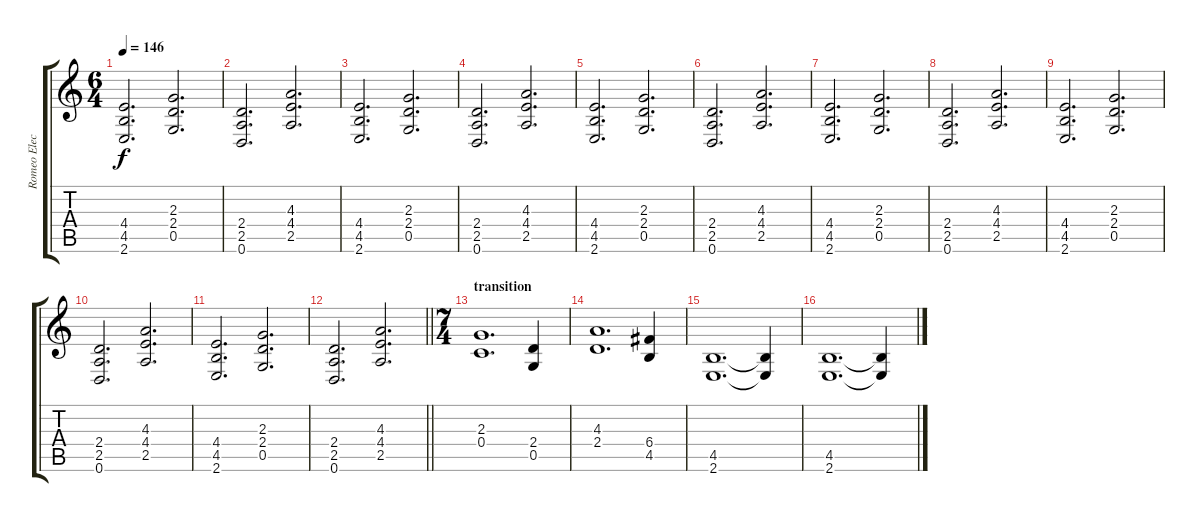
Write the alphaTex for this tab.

\track ("Romeo Electric" "Romeo Elec") {instrument distortionguitar}
\staff {score tabs}
\tuning (D4 A3 F3 C3 G2 D2) {hide}
\ts (6 4)
\tempo 146
\clef g2
\ks c
(4.4 4.5 2.6).2{d dy f} (2.3 2.4 0.5).2{d} |
(2.4 2.5 0.6).2{d} (4.3 4.4 2.5).2{d} |
(4.4 4.5 2.6).2{d} (2.3 2.4 0.5).2{d} |
(2.4 2.5 0.6).2{d} (4.3 4.4 2.5).2{d} |
(4.4 4.5 2.6).2{d} (2.3 2.4 0.5).2{d} |
(2.4 2.5 0.6).2{d} (4.3 4.4 2.5).2{d} |
(4.4 4.5 2.6).2{d} (2.3 2.4 0.5).2{d} |
(2.4 2.5 0.6).2{d} (4.3 4.4 2.5).2{d} |
(4.4 4.5 2.6).2{d} (2.3 2.4 0.5).2{d} |
(2.4 2.5 0.6).2{d} (4.3 4.4 2.5).2{d} |
(4.4 4.5 2.6).2{d} (2.3 2.4 0.5).2{d} |
\barLineRight lightlight
(2.4 2.5 0.6).2{d} (4.3 4.4 2.5).2{d} |
\ts (7 4)
\section ("" "transition")
(2.3 0.4).1{d} (2.4 0.5).4 |
(4.3 2.4).1{d} (6.4 4.5).4 |
(4.5 2.6).1{d} (4.5{t} 2.6{t}).4 |
(4.5 2.6).1{d} (4.5{t} 2.6{t}).4
